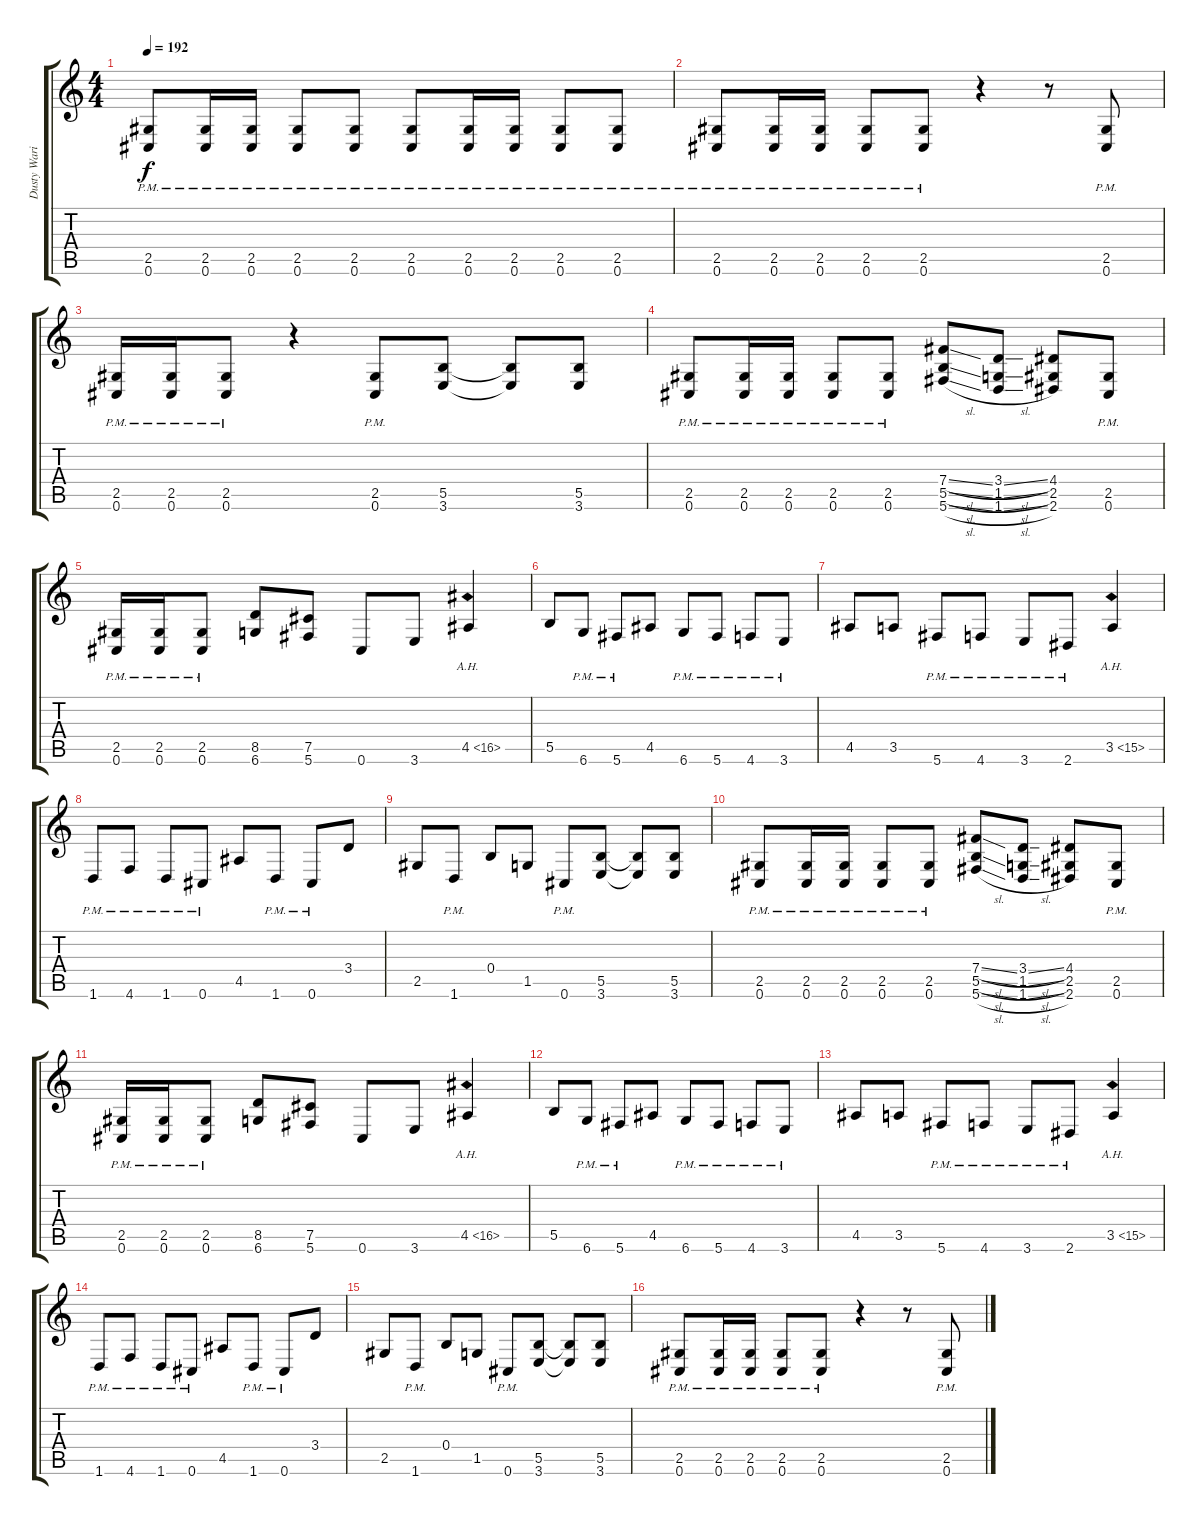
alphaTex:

\track ("Dusty Waring" "Dusty Wari") {instrument distortionguitar}
\staff {score tabs}
\tuning (Db4 Ab3 E3 B2 Gb2 Db2) {hide}
\ts (4 4)
\tempo 192
\clef g2
\ks c
(2.5{pm} 0.6{pm}).8{dy f} (2.5{pm} 0.6{pm}).16 (2.5{pm} 0.6{pm}).16 (2.5{pm} 0.6{pm}).8 (2.5{pm} 0.6{pm}).8 (2.5{pm} 0.6{pm}).8 (2.5{pm} 0.6{pm}).16 (2.5{pm} 0.6{pm}).16 (2.5{pm} 0.6{pm}).8 (2.5{pm} 0.6{pm}).8 |
(2.5{pm} 0.6{pm}).8 (2.5{pm} 0.6{pm}).16 (2.5{pm} 0.6{pm}).16 (2.5{pm} 0.6{pm}).8 (2.5{pm} 0.6{pm}).8 r.4 r.8 (2.5{pm} 0.6{pm}).8 |
(2.5{pm} 0.6{pm}).16 (2.5{pm} 0.6{pm}).16 (2.5{pm} 0.6{pm}).8 r.4 (2.5{pm} 0.6{pm}).8 (5.5 3.6).8 (5.5{t} 3.6{t}).8 (5.5 3.6).8 |
(2.5{pm} 0.6{pm}).8 (2.5{pm} 0.6{pm}).16 (2.5{pm} 0.6{pm}).16 (2.5{pm} 0.6{pm}).8 (2.5{pm} 0.6{pm}).8 (7.4{sl} 5.5{sl} 5.6{sl}).8 (3.4{sl} 1.5{sl} 1.6{sl}).8 (4.4 2.5 2.6).8 (2.5{pm} 0.6{pm}).8 |
(2.5{pm} 0.6{pm}).16 (2.5{pm} 0.6{pm}).16 (2.5{pm} 0.6{pm}).8 (8.5 6.6).8 (7.5 5.6).8 0.6.8 3.6.8 4.5{ah 12}.4 |
5.5.8 6.6{pm}.8 5.6{pm}.8 4.5.8 6.6{pm}.8 5.6{pm}.8 4.6{pm}.8 3.6{pm}.8 |
4.5.8 3.5.8 5.6{pm}.8 4.6{pm}.8 3.6{pm}.8 2.6{pm}.8 3.5{ah 12}.4 |
1.6{pm}.8 4.6{pm}.8 1.6{pm}.8 0.6{pm}.8 4.5.8 1.6{pm}.8 0.6{pm}.8 3.4.8 |
2.5.8 1.6{pm}.8 0.4.8 1.5.8 0.6{pm}.8 (5.5 3.6).8 (5.5{t} 3.6{t}).8 (5.5 3.6).8 |
(2.5{pm} 0.6{pm}).8 (2.5{pm} 0.6{pm}).16 (2.5{pm} 0.6{pm}).16 (2.5{pm} 0.6{pm}).8 (2.5{pm} 0.6{pm}).8 (7.4{sl} 5.5{sl} 5.6{sl}).8 (3.4{sl} 1.5{sl} 1.6{sl}).8 (4.4 2.5 2.6).8 (2.5{pm} 0.6{pm}).8 |
(2.5{pm} 0.6{pm}).16 (2.5{pm} 0.6{pm}).16 (2.5{pm} 0.6{pm}).8 (8.5 6.6).8 (7.5 5.6).8 0.6.8 3.6.8 4.5{ah 12}.4 |
5.5.8 6.6{pm}.8 5.6{pm}.8 4.5.8 6.6{pm}.8 5.6{pm}.8 4.6{pm}.8 3.6{pm}.8 |
4.5.8 3.5.8 5.6{pm}.8 4.6{pm}.8 3.6{pm}.8 2.6{pm}.8 3.5{ah 12}.4 |
1.6{pm}.8 4.6{pm}.8 1.6{pm}.8 0.6{pm}.8 4.5.8 1.6{pm}.8 0.6{pm}.8 3.4.8 |
2.5.8 1.6{pm}.8 0.4.8 1.5.8 0.6{pm}.8 (5.5 3.6).8 (5.5{t} 3.6{t}).8 (5.5 3.6).8 |
(2.5{pm} 0.6{pm}).8 (2.5{pm} 0.6{pm}).16 (2.5{pm} 0.6{pm}).16 (2.5{pm} 0.6{pm}).8 (2.5{pm} 0.6{pm}).8 r.4 r.8 (2.5{pm} 0.6{pm}).8
